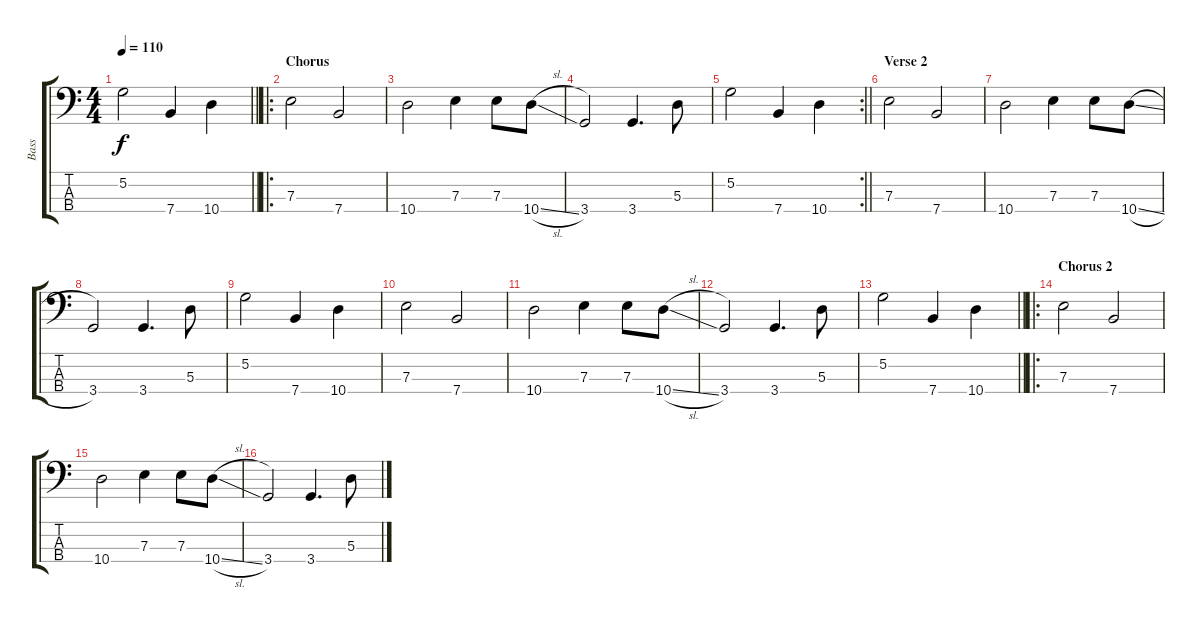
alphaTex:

\track ("Bass" "Bass") {instrument electricbassfinger}
\staff {score tabs}
\tuning (G2 D2 A1 E1) {hide}
\ts (4 4)
\tempo 110
\clef f4
\barLineRight lightlight
\ks c
5.2.2{dy f} 7.4.4 10.4.4 |
\ro
\section ("" "Chorus")
7.3.2 7.4.2 |
10.4.2 7.3.4 7.3.8 10.4{sl}.8 |
3.4.2 3.4.4{d} 5.3.8 |
\rc 2
\barLineRight lightlight
5.2.2 7.4.4 10.4.4 |
\section ("" "Verse 2")
7.3.2 7.4.2 |
10.4.2 7.3.4 7.3.8 10.4{sl}.8 |
3.4.2 3.4.4{d} 5.3.8 |
5.2.2 7.4.4 10.4.4 |
7.3.2 7.4.2 |
10.4.2 7.3.4 7.3.8 10.4{sl}.8 |
3.4.2 3.4.4{d} 5.3.8 |
\barLineRight lightlight
5.2.2 7.4.4 10.4.4 |
\ro
\section ("" "Chorus 2")
7.3.2 7.4.2 |
10.4.2 7.3.4 7.3.8 10.4{sl}.8 |
3.4.2 3.4.4{d} 5.3.8
